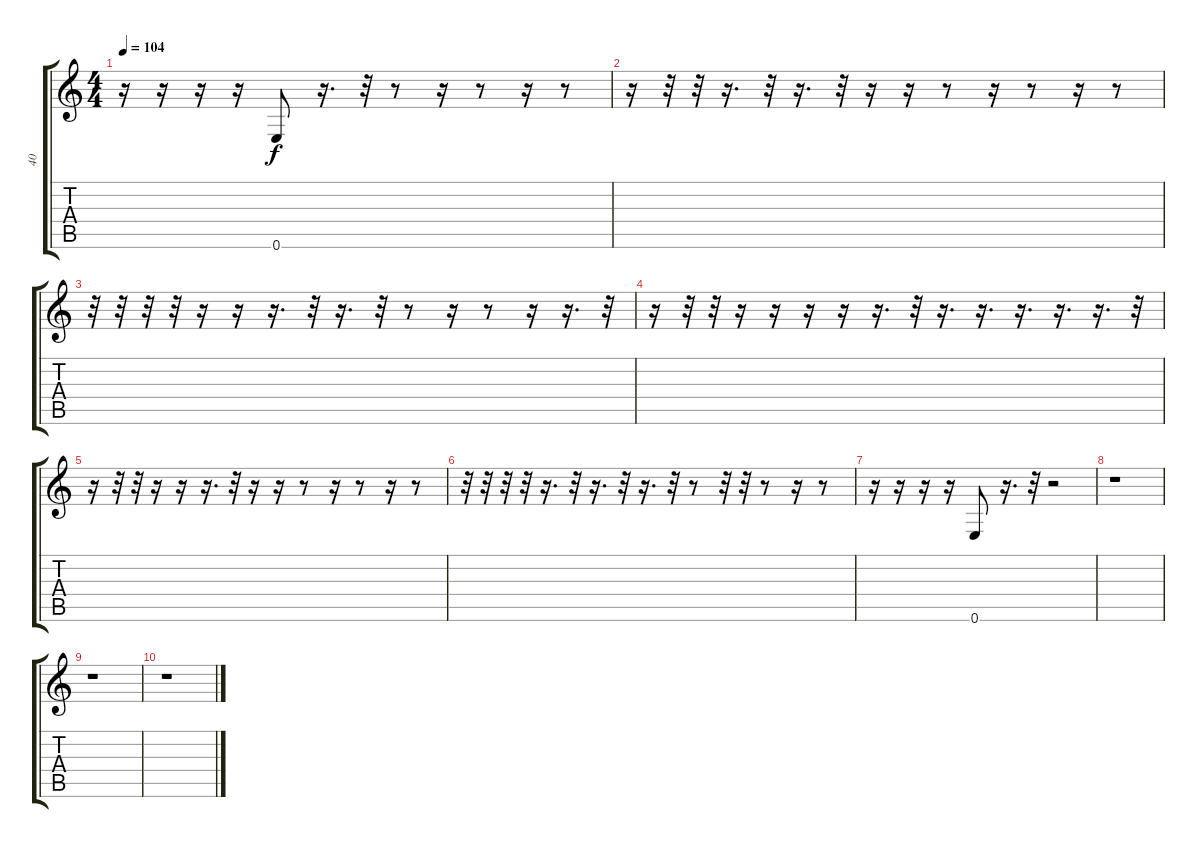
\track ("40" "40") {instrument synthbass2}
\staff {score tabs}
\tuning (E4 B3 G3 D3 A2 E2) {hide}
\ts (4 4)
\tempo 104
\clef g2
\ks c
r.16{dy f} r.16 r.16 r.16 0.6.8 r.16{d} r.32 r.8 r.16 r.8 r.16 r.8 |
r.16 r.32 r.32 r.16{d} r.32 r.16{d} r.32 r.16 r.16 r.8 r.16 r.8 r.16 r.8 |
r.32 r.32 r.32 r.32 r.16 r.16 r.16{d} r.32 r.16{d} r.32 r.8 r.16 r.8 r.16 r.16{d} r.32 |
r.16 r.32 r.32 r.16 r.16 r.16 r.16 r.16{d} r.32 r.16{d} r.16{d} r.16{d} r.16{d} r.16{d} r.32 |
r.16 r.32 r.32 r.16 r.16 r.16{d} r.32 r.16 r.16 r.8 r.16 r.8 r.16 r.8 |
r.32 r.32 r.32 r.32 r.16{d} r.32 r.16{d} r.32 r.16{d} r.32 r.8 r.32 r.32 r.8 r.16 r.8 |
r.16 r.16 r.16 r.16 0.6.8 r.16{d} r.32 r.2 |
r.1 |
r.1 |
r.1
